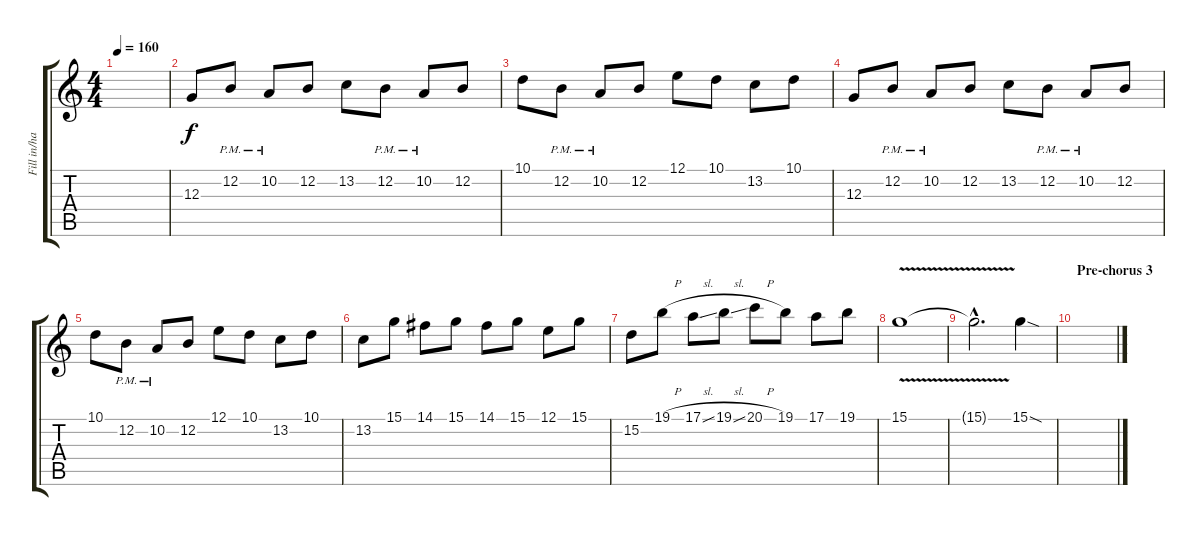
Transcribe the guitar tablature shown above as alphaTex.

\track ("Fill in/harmony/effect" "Fill in/ha") {instrument ocarina}
\staff {score tabs}
\tuning (E4 B3 G3 D3 A2 E2) {hide}
\ts (4 4)
\tempo 160
\clef g2
\ks c
|
12.3.8{volume 6 instrument distortionguitar} 12.2{pm}.8 10.2{pm}.8 12.2.8 13.2.8 12.2{pm}.8 10.2{pm}.8 12.2.8 |
10.1.8 12.2{pm}.8 10.2{pm}.8 12.2.8 12.1.8 10.1.8 13.2.8 10.1.8 |
12.3.8 12.2{pm}.8 10.2{pm}.8 12.2.8 13.2.8 12.2{pm}.8 10.2{pm}.8 12.2.8 |
10.1.8 12.2{pm}.8 10.2{pm}.8 12.2.8 12.1.8 10.1.8 13.2.8 10.1.8 |
13.2.8 15.1.8 14.1.8 15.1.8 14.1.8 15.1.8 12.1.8 15.1.8 |
15.2.8 19.1{h}.8 17.1{sl}.8 19.1{sl}.8 20.1{h}.8 19.1.8 17.1.8 19.1.8 |
15.1{v}.1 |
15.1{hac t}.2{d} 15.1{sod}.4 |
\section ("" "Pre-chorus 3")
